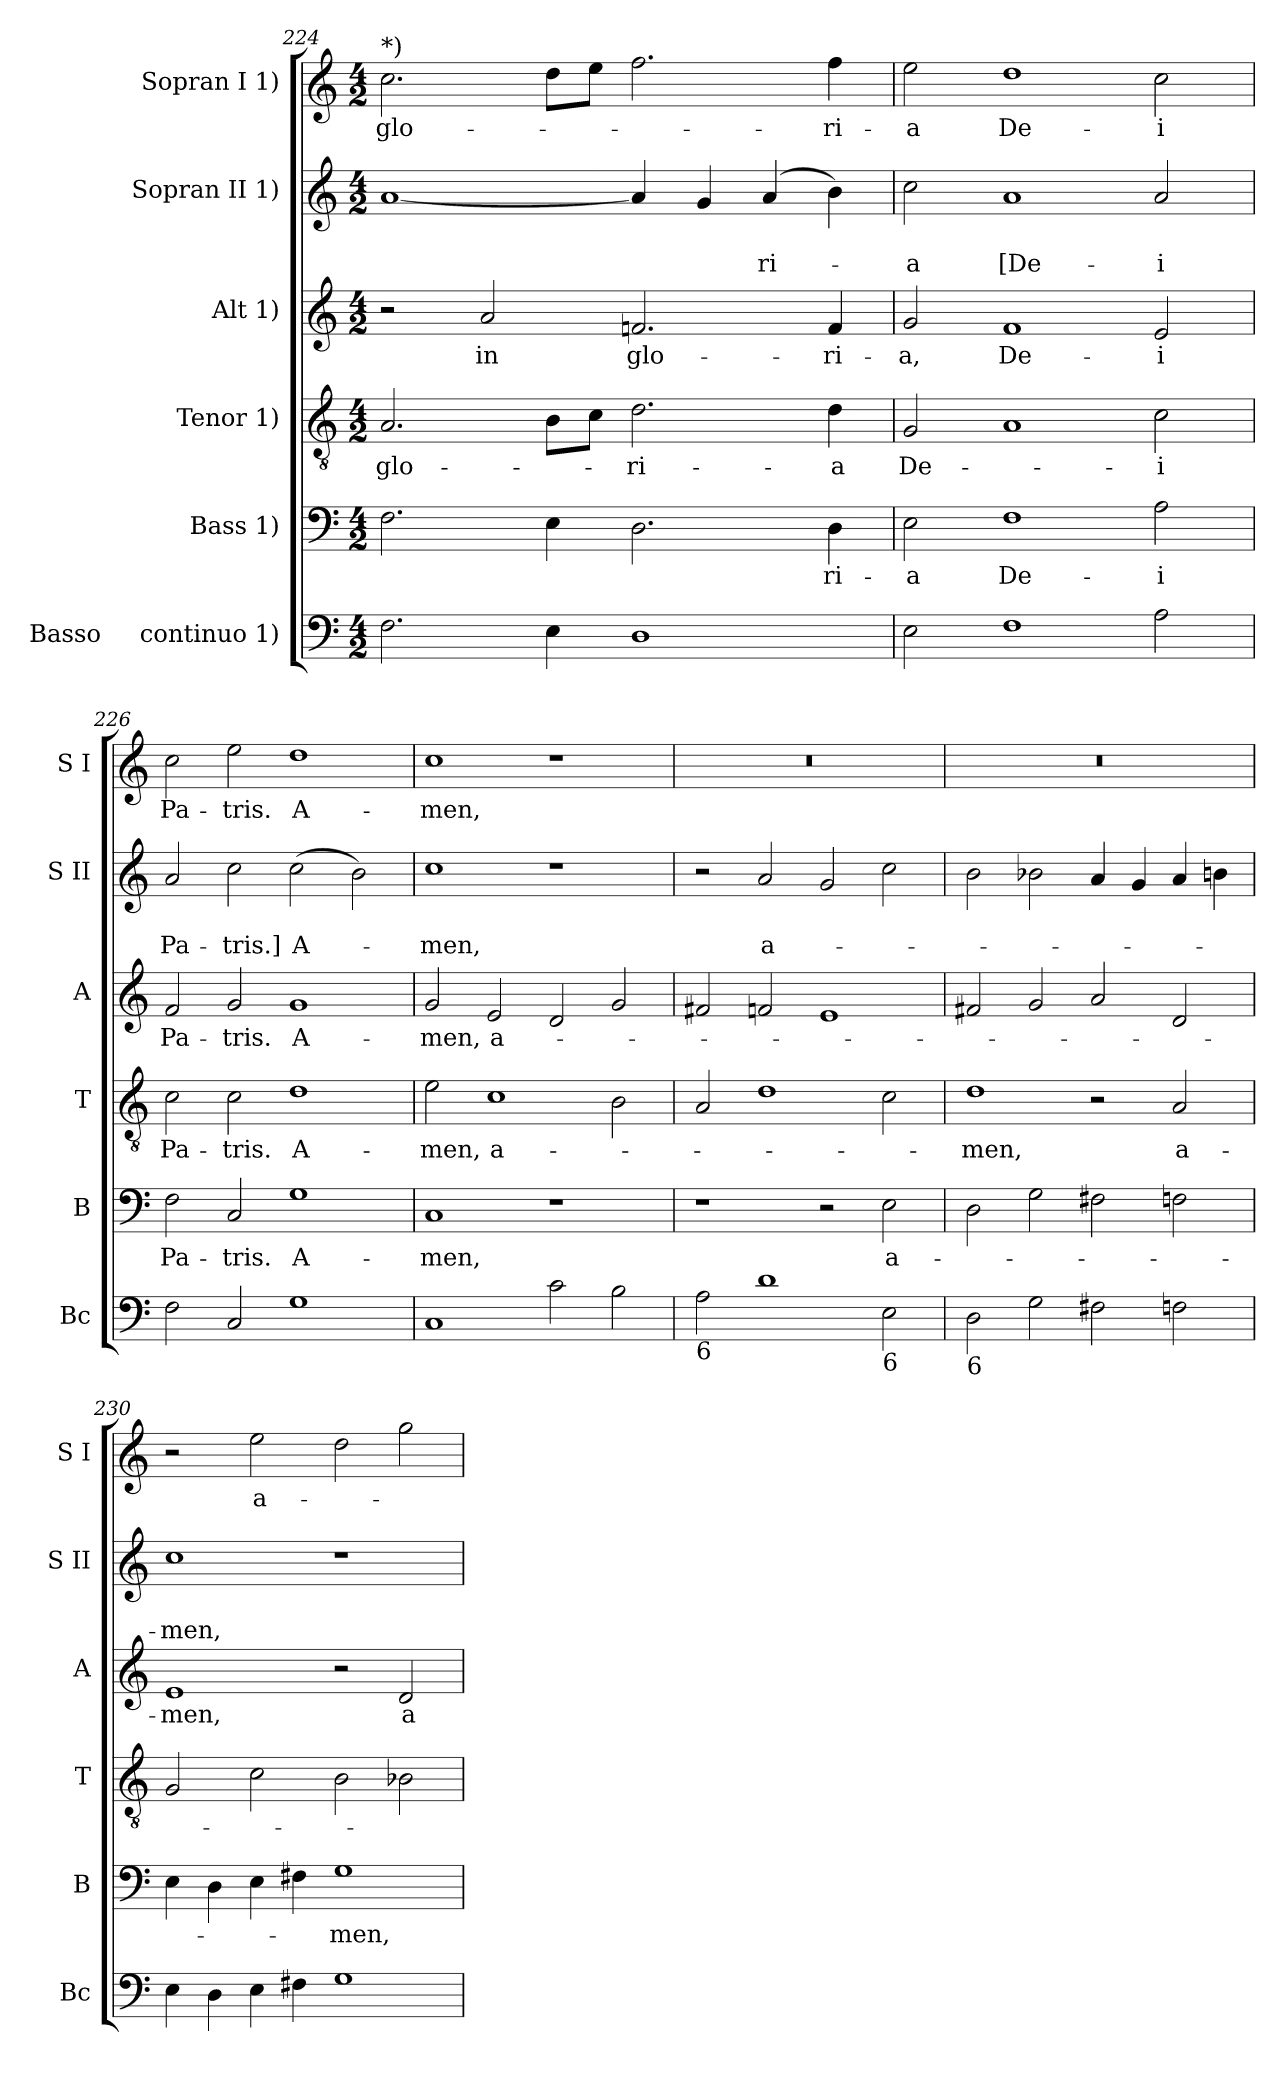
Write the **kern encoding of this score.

**kern	**kern	**text	**kern	**text	**kern	**text	**kern	**text	**text	**kern	**text
*part6	*part5	*part5	*part4	*part4	*part3	*part3	*part2	*part2	*part2	*part1	*part1
*staff6	*staff5	*staff5	*staff4	*staff4	*staff3	*staff3	*staff2	*staff2	*staff2	*staff1	*staff1
*I"Basso     continuo 1)	*I"Bass 1)	*	*I"Tenor 1)	*	*I"Alt 1)	*	*I"Sopran II 1)	*	*	*I"Sopran I 1)	*
*I'Bc	*I'B	*	*I'T	*	*I'A	*	*I'S II	*	*	*I'S I	*
*clefF4	*clefF4	*	*clefGv2	*	*clefG2	*	*clefG2	*	*	*clefG2	*
*k[]	*k[]	*	*k[]	*	*k[]	*	*k[]	*	*	*k[]	*
*C:	*C:	*	*C:	*	*C:	*	*C:	*	*	*C:	*
*M4/2	*M4/2	*	*M4/2	*	*M4/2	*	*M4/2	*	*	*M4/2	*
=224	=224	=224	=224	=224	=224	=224	=224	=224	=224	=224	=224
!	!	!	!	!	!	!	!	!	!	!LO:TX:a:t=*)	!
2.F\	2.F\	.	2.A/	glo-	2r	.	[1a	.	.	2.cc\	glo-
.	.	.	.	.	2a/	in	.	.	.	.	.
4E\	4E\	.	8B\L	.	.	.	.	.	.	8dd\L	.
.	.	.	8c\J	.	.	.	.	.	.	8ee\J	.
1D	2.D\	.	2.d\	-ri-	2.fn/	glo-	4a/]	.	.	2.ff\	.
.	.	.	.	.	.	.	4g/	.	.	.	.
.	.	.	.	.	.	.	(4a/	.	-ri-	.	.
.	4D\	-ri-	4d\	-a	4f/	-ri-	4b\)	.	.	4ff\	-ri-
=225	=225	=225	=225	=225	=225	=225	=225	=225	=225	=225	=225
2E\	2E\	-a	2G/	De-	2g/	-a,	2cc\	.	-a	2ee\	-a
1F	1F	De-	1A	.	1f	De-	1a	.	[De-	1dd	De-
2A\	2A\	-i	2c\	-i	2e/	-i	2a/	.	-i	2cc\	-i
=226	=226	=226	=226	=226	=226	=226	=226	=226	=226	=226	=226
2F\	2F\	Pa-	2c\	Pa-	2f/	Pa-	2a/	.	Pa-	2cc\	Pa-
2C/	2C/	-tris.	2c\	-tris.	2g/	-tris.	2cc\	.	-tris.]	2ee\	-tris.
1G	1G	A-	1d	A-	1g	A-	(2cc\	.	A-	1dd	A-
.	.	.	.	.	.	.	2b\)	.	.	.	.
!!LO:PB:g=z
=227	=227	=227	=227	=227	=227	=227	=227	=227	=227	=227	=227
1C	1C	-men,	2e\	-men,	2g/	-men,	1cc	.	-men,	1cc	-men,
.	.	.	1c	a-	2e/	a-	.	.	.	.	.
2c\	1r	.	.	.	2d/	.	1r	.	.	1r	.
2B\	.	.	2B\	.	2g/	.	.	.	.	.	.
=228	=228	=228	=228	=228	=228	=228	=228	=228	=228	=228	=228
!LO:TX:b:t=6	!	!	!	!	!	!	!	!	!	!	!
2A\	1r	.	2A/	.	2f#X/	.	2r	.	.	0r	.
1d	.	.	1d	.	2fn/	.	2a/	.	a-	.	.
.	2r	.	.	.	1e	.	2g/	.	.	.	.
!LO:TX:b:t=6	!	!	!	!	!	!	!	!	!	!	!
2E\	2E\	a-	2c\	.	.	.	2cc\	.	.	.	.
=229	=229	=229	=229	=229	=229	=229	=229	=229	=229	=229	=229
!LO:TX:b:t=6	!	!	!	!	!	!	!	!	!	!	!
2D\	2D\	.	1d	-men,	2f#X/	.	2b\	.	.	0r	.
2G\	2G\	.	.	.	2g/	.	2b-X\	.	.	.	.
2F#X\	2F#X\	.	2r	.	2a/	.	4a/	.	.	.	.
.	.	.	.	.	.	.	4g/	.	.	.	.
2Fn\	2Fn\	.	2A/	a-	2d/	.	4a/	.	.	.	.
.	.	.	.	.	.	.	4bn\	.	.	.	.
=230	=230	=230	=230	=230	=230	=230	=230	=230	=230	=230	=230
4E\	4E\	.	2G/	.	1e	-men,	1cc	.	-men,	2r	.
4D\	4D\	.	.	.	.	.	.	.	.	.	.
4E\	4E\	.	2c\	.	.	.	.	.	.	2ee\	a-
4F#X\	4F#X\	.	.	.	.	.	.	.	.	.	.
1G	1G	-men,	2B\	.	2r	.	1r	.	.	2dd\	.
.	.	.	2B-X\	.	2d/	a-	.	.	.	2gg\	.
=	=	=	=	=	=	=	=	=	=	=	=
*-	*-	*-	*-	*-	*-	*-	*-	*-	*-	*-	*-
